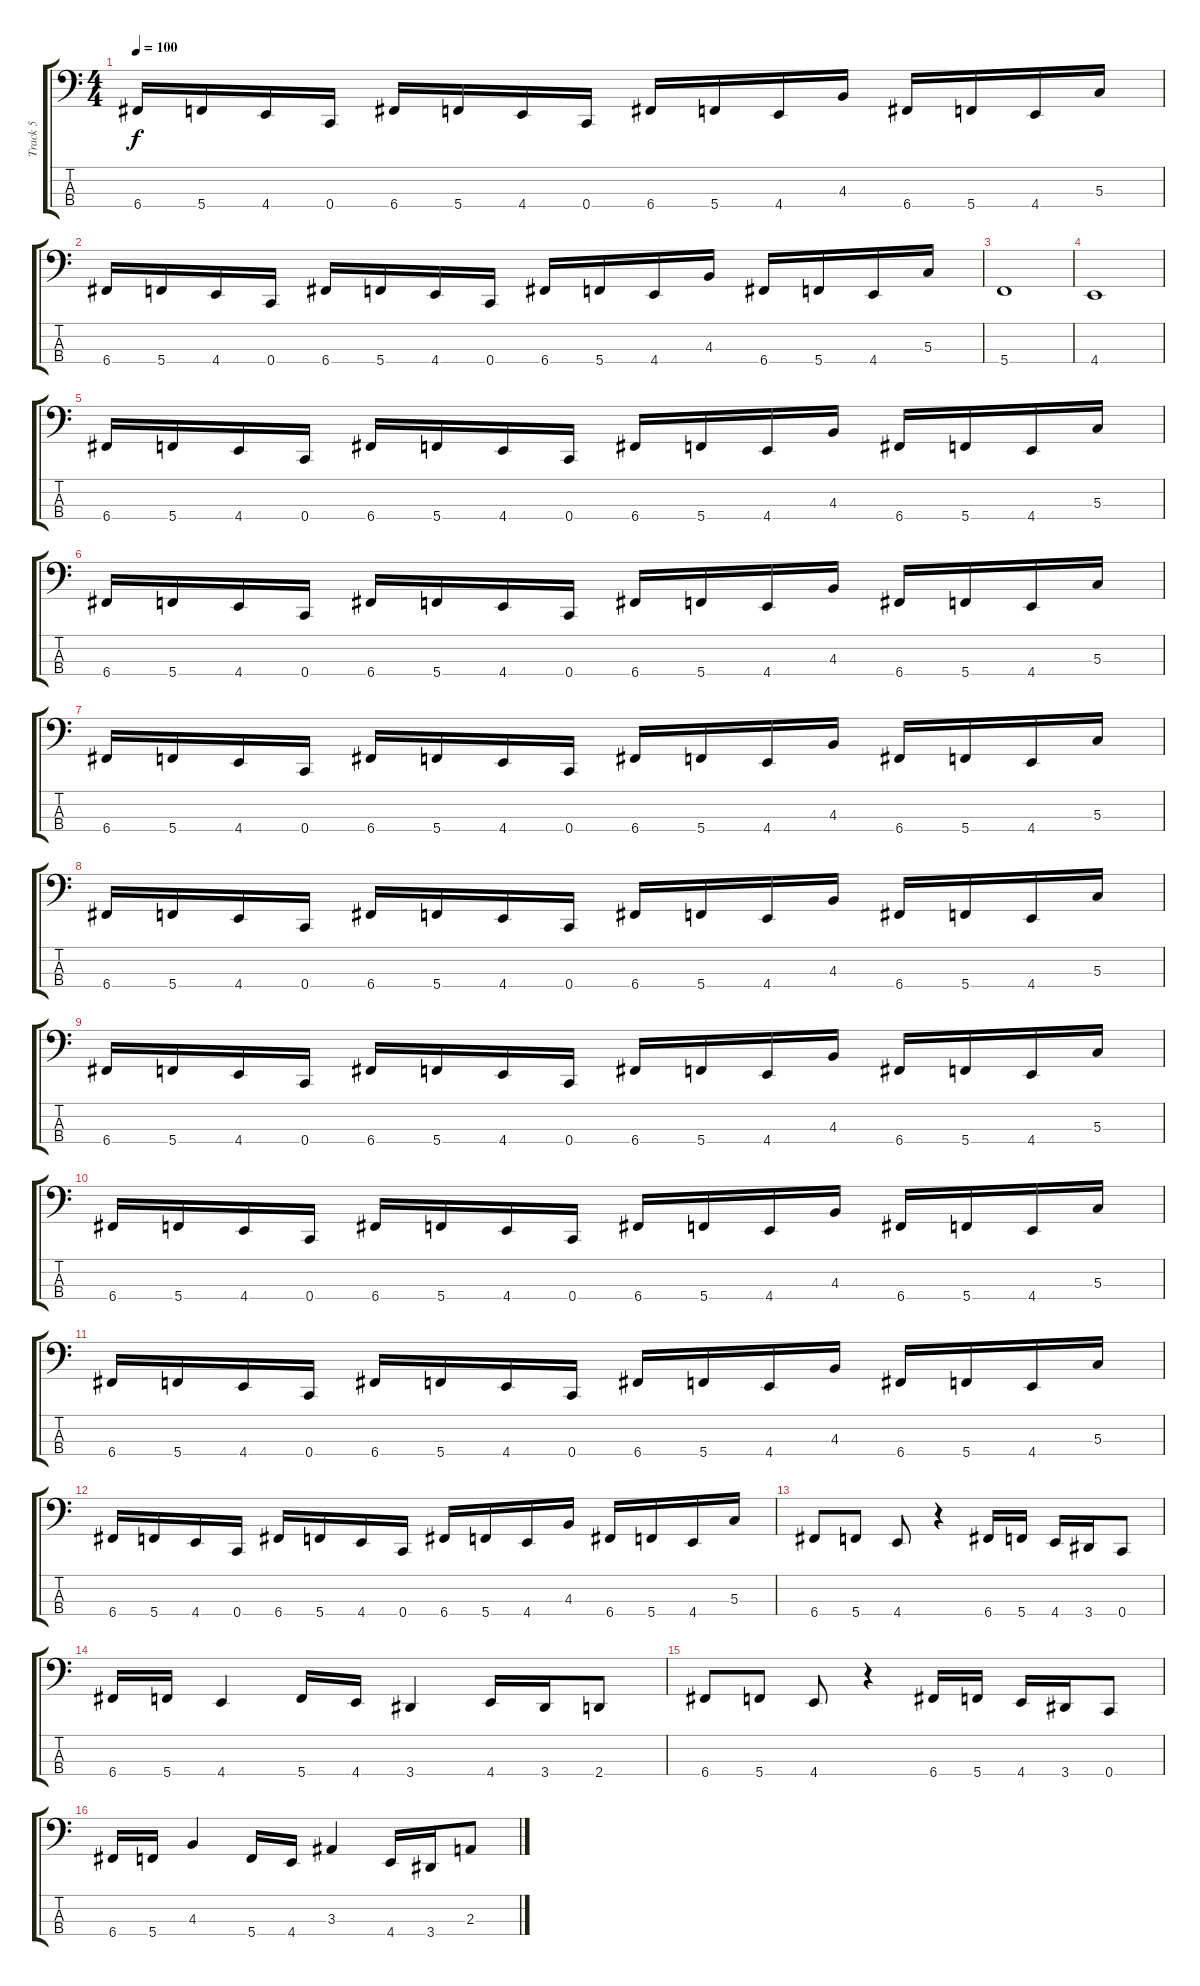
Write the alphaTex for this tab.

\track ("Track 5" "Track 5") {instrument electricbasspick}
\staff {score tabs}
\tuning (F2 C2 G1 C1) {hide}
\ts (4 4)
\tempo 100
\clef f4
\ks c
6.4.16{dy f} 5.4.16 4.4.16 0.4.16 6.4.16 5.4.16 4.4.16 0.4.16 6.4.16 5.4.16 4.4.16 4.3.16 6.4.16 5.4.16 4.4.16 5.3.16 |
6.4.16 5.4.16 4.4.16 0.4.16 6.4.16 5.4.16 4.4.16 0.4.16 6.4.16 5.4.16 4.4.16 4.3.16 6.4.16 5.4.16 4.4.16 5.3.16 |
5.4.1 |
4.4.1 |
6.4.16 5.4.16 4.4.16 0.4.16 6.4.16 5.4.16 4.4.16 0.4.16 6.4.16 5.4.16 4.4.16 4.3.16 6.4.16 5.4.16 4.4.16 5.3.16 |
6.4.16 5.4.16 4.4.16 0.4.16 6.4.16 5.4.16 4.4.16 0.4.16 6.4.16 5.4.16 4.4.16 4.3.16 6.4.16 5.4.16 4.4.16 5.3.16 |
6.4.16 5.4.16 4.4.16 0.4.16 6.4.16 5.4.16 4.4.16 0.4.16 6.4.16 5.4.16 4.4.16 4.3.16 6.4.16 5.4.16 4.4.16 5.3.16 |
6.4.16 5.4.16 4.4.16 0.4.16 6.4.16 5.4.16 4.4.16 0.4.16 6.4.16 5.4.16 4.4.16 4.3.16 6.4.16 5.4.16 4.4.16 5.3.16 |
6.4.16 5.4.16 4.4.16 0.4.16 6.4.16 5.4.16 4.4.16 0.4.16 6.4.16 5.4.16 4.4.16 4.3.16 6.4.16 5.4.16 4.4.16 5.3.16 |
6.4.16 5.4.16 4.4.16 0.4.16 6.4.16 5.4.16 4.4.16 0.4.16 6.4.16 5.4.16 4.4.16 4.3.16 6.4.16 5.4.16 4.4.16 5.3.16 |
6.4.16 5.4.16 4.4.16 0.4.16 6.4.16 5.4.16 4.4.16 0.4.16 6.4.16 5.4.16 4.4.16 4.3.16 6.4.16 5.4.16 4.4.16 5.3.16 |
6.4.16 5.4.16 4.4.16 0.4.16 6.4.16 5.4.16 4.4.16 0.4.16 6.4.16 5.4.16 4.4.16 4.3.16 6.4.16 5.4.16 4.4.16 5.3.16 |
6.4.8 5.4.8 4.4.8 r.4 6.4.16 5.4.16 4.4.16 3.4.16 0.4.8 |
6.4.16 5.4.16 4.4.4 5.4.16 4.4.16 3.4.4 4.4.16 3.4.16 2.4.8 |
6.4.8 5.4.8 4.4.8 r.4 6.4.16 5.4.16 4.4.16 3.4.16 0.4.8 |
6.4.16 5.4.16 4.3.4 5.4.16 4.4.16 3.3.4 4.4.16 3.4.16 2.3.8
